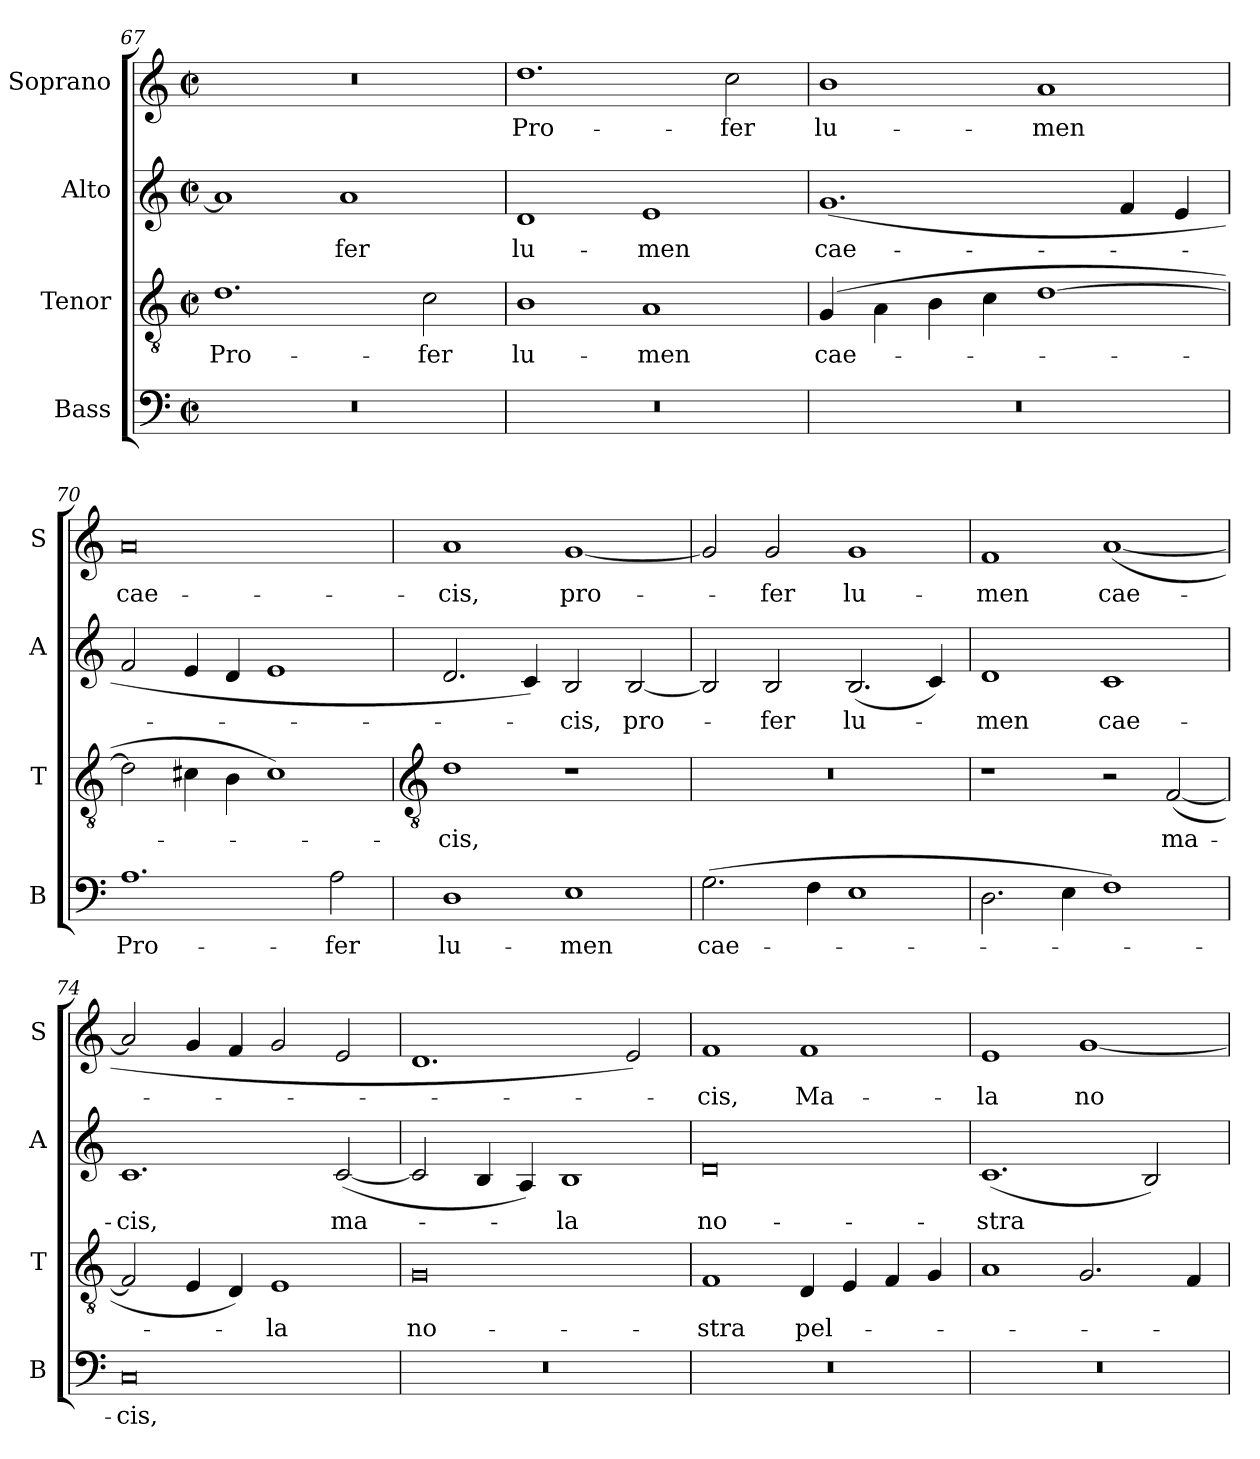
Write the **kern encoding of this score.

**kern	**text	**kern	**text	**kern	**text	**kern	**text
*part4	*part4	*part3	*part3	*part2	*part2	*part1	*part1
*staff4	*staff4	*staff3	*staff3	*staff2	*staff2	*staff1	*staff1
*I"Bass	*	*I"Tenor	*	*I"Alto	*	*I"Soprano	*
*I'B	*	*I'T	*	*I'A	*	*I'S	*
*clefF4	*	*clefGv2	*	*clefG2	*	*clefG2	*
*k[]	*	*k[]	*	*k[]	*	*k[]	*
*C:	*	*C:	*	*C:	*	*C:	*
*M4/2	*	*M4/2	*	*M4/2	*	*M4/2	*
*met(c|)	*	*met(c|)	*	*met(c|)	*	*met(c|)	*
=67	=67	=67	=67	=67	=67	=67	=67
!	!	!	!LO:LY:b	!	!	!	!
0r	.	1.d	Pro-	1a]	.	0r	.
!	!	!	!	!	!LO:LY:b	!	!
.	.	.	.	1a	fer	.	.
!	!	!	!LO:LY:b	!	!	!	!
.	.	2c	-fer	.	.	.	.
=68	=68	=68	=68	=68	=68	=68	=68
!	!	!	!LO:LY:b	!	!LO:LY:b	!	!LO:LY:b
0r	.	1B	lu-	1d	lu-	1.dd	Pro-
!	!	!	!LO:LY:b	!	!LO:LY:b	!	!
.	.	1A	-men	1e	-men	.	.
!	!	!	!	!	!	!	!LO:LY:b
.	.	.	.	.	.	2cc	-fer
=69	=69	=69	=69	=69	=69	=69	=69
!	!	!	!LO:LY:b	!	!LO:LY:b	!	!LO:LY:b
0r	.	(>4G	cae-	(<1.g	cae-	1b	lu-
.	.	4A\	.	.	.	.	.
.	.	4B	.	.	.	.	.
.	.	4c	.	.	.	.	.
!	!	!	!	!	!	!	!LO:LY:b
.	.	[1d	.	.	.	1a	-men
.	.	.	.	4f	.	.	.
.	.	.	.	4e	.	.	.
=70	=70	=70	=70	=70	=70	=70	=70
!	!LO:LY:b	!	!	!	!	!	!LO:LY:b
1.A	Pro-	2d]	.	2f	.	0a	cae-
.	.	4c#X	.	4e	.	.	.
.	.	4B	.	4d	.	.	.
.	.	1c#)	.	1e	.	.	.
!	!LO:LY:b	!	!	!	!	!	!
2A	-fer	.	.	.	.	.	.
!!LO:LB:g=z
=71	=71	=71	=71	=71	=71	=71	=71
*	*	*clefGv2	*	*	*	*	*
!	!LO:LY:b	!	!LO:LY:b	!	!	!	!LO:LY:b
1D	lu-	1d	cis,	2.d	.	1a	-cis,
.	.	.	.	4c)	.	.	.
!	!LO:LY:b	!	!	!	!LO:LY:b	!	!LO:LY:b
1E	-men	1r	.	2B	cis,	[1g	pro-
!	!	!	!	!	!LO:LY:b	!	!
.	.	.	.	[2B	pro-	.	.
=72	=72	=72	=72	=72	=72	=72	=72
!	!LO:LY:b	!	!	!	!	!	!
(>2.G	cae-	0r	.	2B]	.	2g]	.
!	!	!	!	!	!LO:LY:b	!	!LO:LY:b
.	.	.	.	2B	fer	2g	fer
4F	.	.	.	.	.	.	.
!	!	!	!	!	!LO:LY:b	!	!LO:LY:b
1E	.	.	.	(<2.B	lu-	1g	lu-
.	.	.	.	4c)	.	.	.
=73	=73	=73	=73	=73	=73	=73	=73
!	!	!	!	!	!LO:LY:b	!	!LO:LY:b
2.D	.	1r	.	1d	men	1f	-men
4E	.	.	.	.	.	.	.
!	!	!	!	!	!LO:LY:b	!	!LO:LY:b
1F)	.	2r	.	1c	cae-	(<[1a	cae-
!	!	!	!LO:LY:b	!	!	!	!
.	.	(<[2F	ma-	.	.	.	.
=74	=74	=74	=74	=74	=74	=74	=74
!	!LO:LY:b	!	!	!	!LO:LY:b	!	!
0C	cis,	2F]	.	1.c	-cis,	2a]	.
.	.	4E	.	.	.	4g	.
.	.	4D)	.	.	.	4f	.
!	!	!	!LO:LY:b	!	!	!	!
.	.	1E	la	.	.	2g	.
!	!	!	!	!	!LO:LY:b	!	!
.	.	.	.	(<[2c	ma-	2e	.
=75	=75	=75	=75	=75	=75	=75	=75
!	!	!	!LO:LY:b	!	!	!	!
0r	.	0G	no-	2c]	.	1.d	.
.	.	.	.	4B	.	.	.
.	.	.	.	4A)	.	.	.
!	!	!	!	!	!LO:LY:b	!	!
.	.	.	.	1B	la	.	.
.	.	.	.	.	.	2e)	.
=76	=76	=76	=76	=76	=76	=76	=76
!	!	!	!LO:LY:b	!	!LO:LY:b	!	!LO:LY:b
0r	.	1F	-stra	0d	no-	1f	cis,
!	!	!	!LO:LY:b	!	!	!	!LO:LY:b
.	.	4D	pel-	.	.	1f	Ma-
.	.	4E	.	.	.	.	.
.	.	4F	.	.	.	.	.
.	.	4G	.	.	.	.	.
=77	=77	=77	=77	=77	=77	=77	=77
!	!	!	!	!	!LO:LY:b	!	!LO:LY:b
0r	.	1A	.	(<1.c	-stra	1e	-la
!	!	!	!	!	!	!	!LO:LY:b
.	.	2.G	.	.	.	[1g	no-
.	.	.	.	2B)	.	.	.
.	.	4F	.	.	.	.	.
=	=	=	=	=	=	=	=
*-	*-	*-	*-	*-	*-	*-	*-
